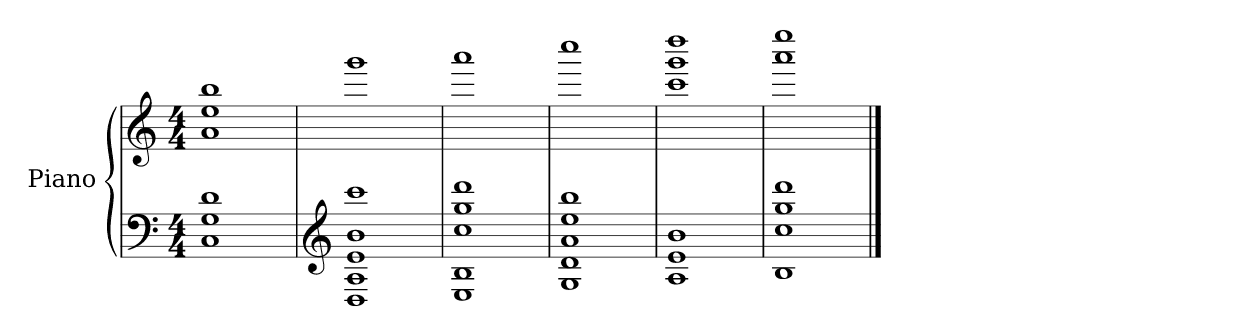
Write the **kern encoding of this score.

**kern	**kern
*part1	*part1
*staff2	*staff1
*I"Piano	*
*I'Pno.	*
*clefF4	*clefG2
*k[]	*k[]
*M4/4	*M4/4
*MM120	*MM120
=1	=1
1C 1G 1d	1a 1ee 1bb
=2	=2
*clefG2	*
1D 1A 1e 1b 1ccc	1ggg
=3	=3
1E 1B 1cc 1gg 1ddd	1aaa
=4	=4
1G 1d 1a 1ee 1bb	1cccc
=5	=5
1A 1e 1b	1ccc 1ggg 1dddd
=6	=6
1B 1cc 1gg 1ddd	1aaa 1eeee
==	==
*-	*-
